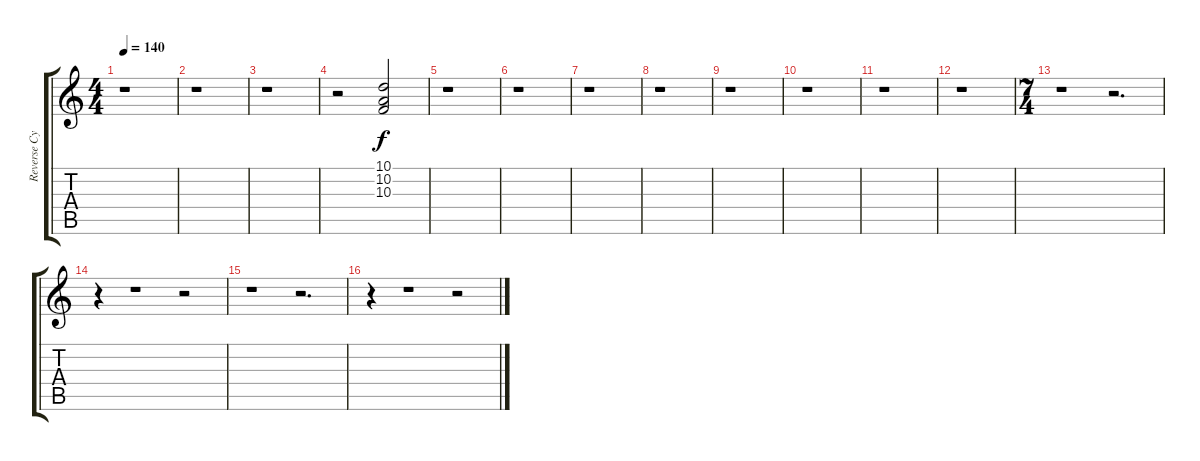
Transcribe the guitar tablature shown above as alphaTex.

\track ("Reverse Cymbal" "Reverse Cy") {instrument reversecymbal}
\staff {score tabs}
\tuning (E4 B3 G3 D3 A2 E2) {hide}
\ts (4 4)
\tempo 140
\clef g2
\ks c
r.1{dy f} |
r.1 |
r.1 |
r.2 (10.1 10.2 10.3).2 |
r.1 |
r.1 |
r.1 |
r.1 |
r.1 |
r.1 |
r.1 |
r.1 |
\ts (7 4)
r.1 r.2{d} |
r.4 r.1 r.2 |
r.1 r.2{d} |
r.4 r.1 r.2
